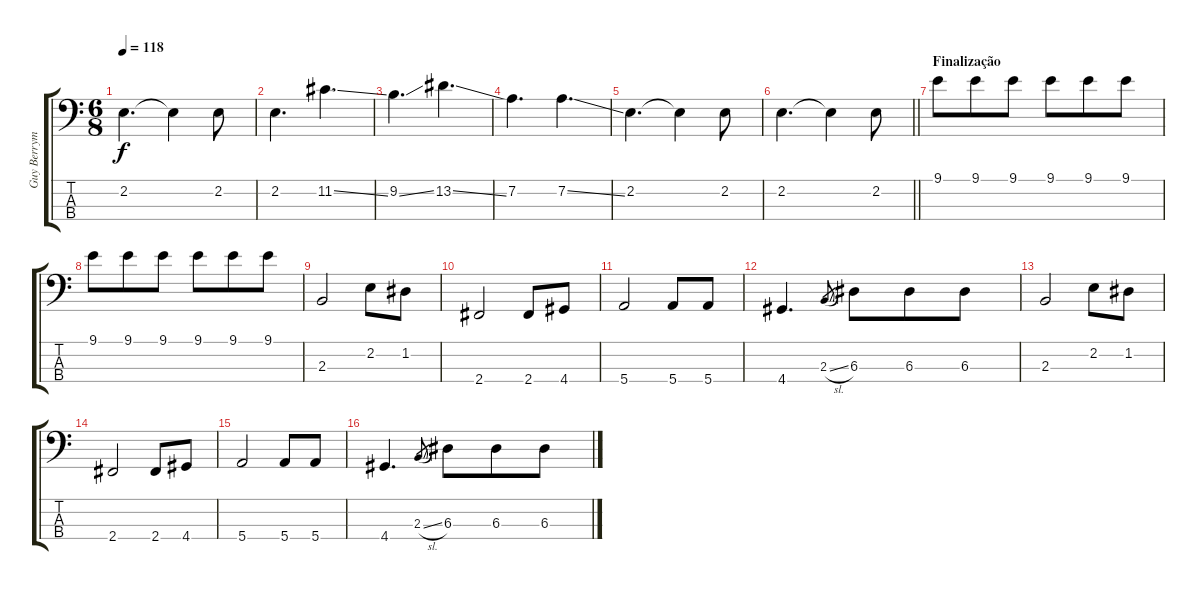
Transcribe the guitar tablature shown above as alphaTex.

\track ("Guy Berryman (baixo)" "Guy Berrym") {instrument electricbasspick}
\staff {score tabs}
\tuning (G2 D2 A1 E1) {hide}
\ts (6 8)
\tempo 118
\clef f4
\ks c
2.2.4{d dy f} 2.2{t}.4 2.2.8 |
2.2.4{d} 11.2{ss}.4{d} |
9.2{ss}.4{d} 13.2{ss}.4{d} |
7.2.4{d} 7.2{ss}.4{d} |
2.2.4{d} 2.2{t}.4 2.2.8 |
\barLineRight lightlight
2.2.4{d} 2.2{t}.4 2.2.8 |
\section ("" "Finalização")
9.1.8 9.1.8 9.1.8 9.1.8 9.1.8 9.1.8 |
9.1.8 9.1.8 9.1.8 9.1.8 9.1.8 9.1.8 |
2.3.2 2.2.8 1.2.8 |
2.4.2 2.4.8 4.4.8 |
5.4.2 5.4.8 5.4.8 |
4.4.4{d} 2.3{sl}.8{gr} 6.3.8 6.3.8 6.3.8 |
2.3.2 2.2.8 1.2.8 |
2.4.2 2.4.8 4.4.8 |
5.4.2 5.4.8 5.4.8 |
4.4.4{d} 2.3{sl}.8{gr} 6.3.8 6.3.8 6.3.8
